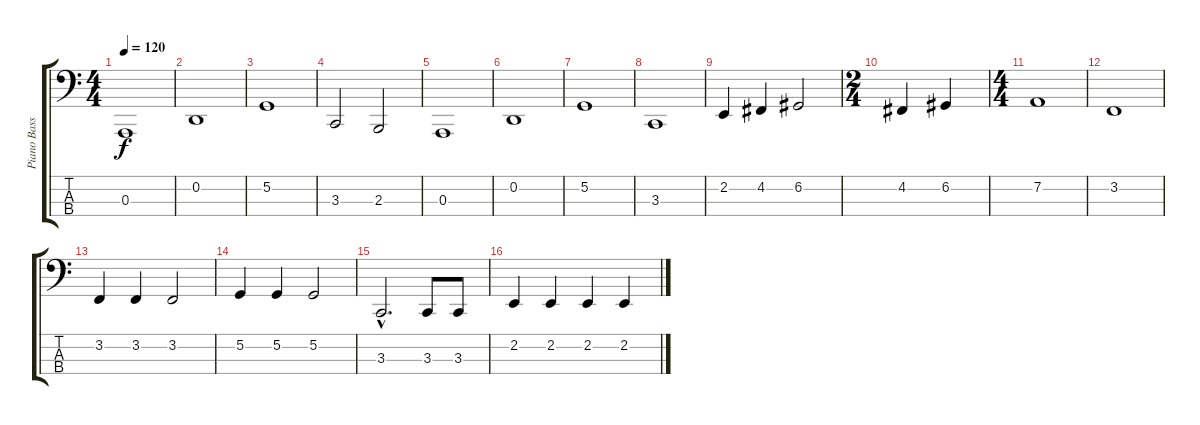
\track ("Piano Bass" "Piano Bass") {instrument acousticgrandpiano}
\staff {score tabs}
\tuning (G2 D2 A1 E1) {hide}
\ts (4 4)
\tempo 120
\clef f4
\ks c
0.3.1{dy f} |
0.2.1 |
5.2.1 |
3.3.2 2.3.2 |
0.3.1 |
0.2.1 |
5.2.1 |
3.3.1 |
2.2.4 4.2.4 6.2.2 |
\ts (2 4)
4.2.4 6.2.4 |
\ts (4 4)
7.2.1 |
3.2.1 |
3.2.4 3.2.4 3.2.2 |
5.2.4 5.2.4 5.2.2 |
3.3{hac}.2{d} 3.3.8 3.3.8 |
2.2.4 2.2.4 2.2.4 2.2.4
